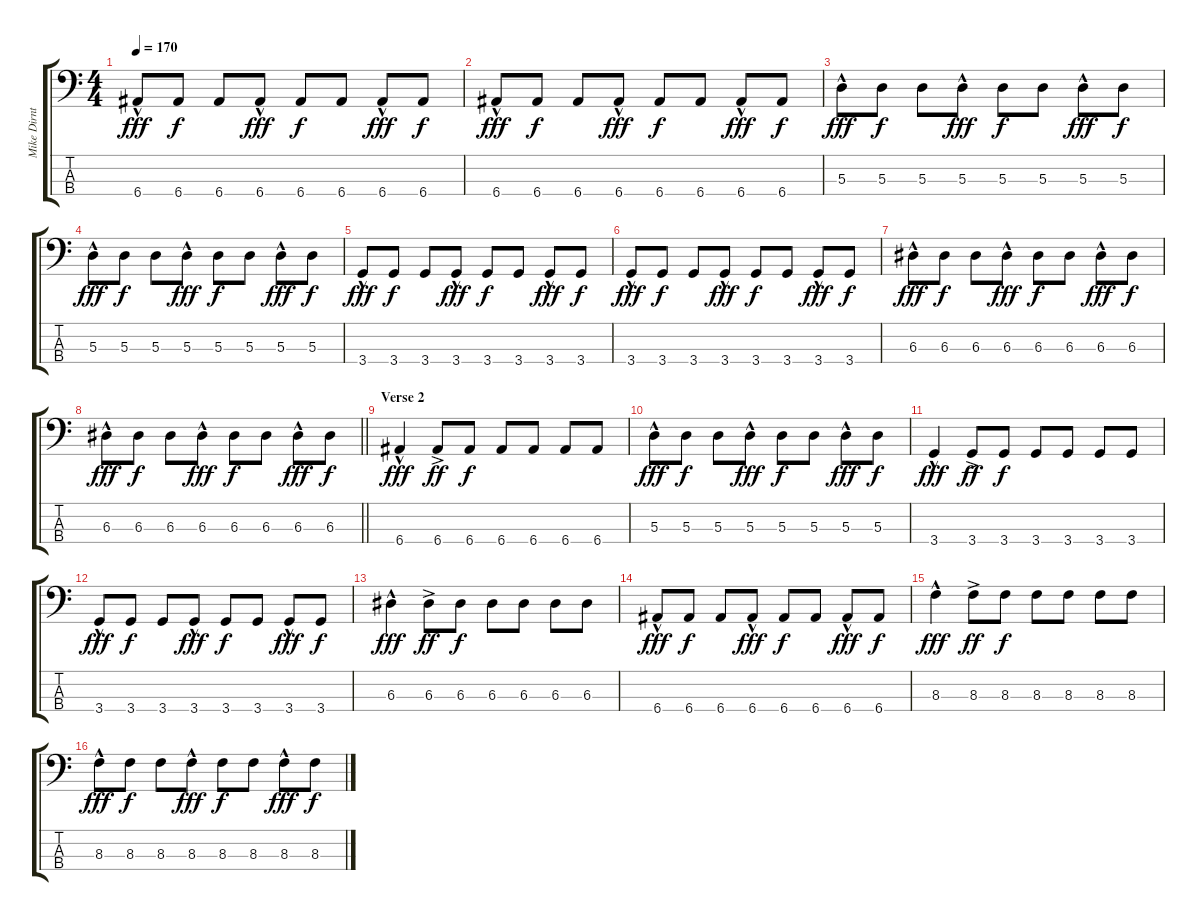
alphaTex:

\track ("Mike Dirnt" "Mike Dirnt") {instrument electricbasspick}
\staff {score tabs}
\tuning (G2 D2 A1 E1) {hide}
\ts (4 4)
\tempo 170
\clef f4
\ks c
6.4{hac}.8{dy fff} 6.4.8{dy f} 6.4.8 6.4{hac}.8{dy fff} 6.4.8{dy f} 6.4.8 6.4{hac}.8{dy fff} 6.4.8{dy f} |
6.4{hac}.8{dy fff} 6.4.8{dy f} 6.4.8 6.4{hac}.8{dy fff} 6.4.8{dy f} 6.4.8 6.4{hac}.8{dy fff} 6.4.8{dy f} |
5.3{hac}.8{dy fff} 5.3.8{dy f} 5.3.8 5.3{hac}.8{dy fff} 5.3.8{dy f} 5.3.8 5.3{hac}.8{dy fff} 5.3.8{dy f} |
5.3{hac}.8{dy fff} 5.3.8{dy f} 5.3.8 5.3{hac}.8{dy fff} 5.3.8{dy f} 5.3.8 5.3{hac}.8{dy fff} 5.3.8{dy f} |
3.4{hac}.8{dy fff} 3.4.8{dy f} 3.4.8 3.4{hac}.8{dy fff} 3.4.8{dy f} 3.4.8 3.4{hac}.8{dy fff} 3.4.8{dy f} |
3.4{hac}.8{dy fff} 3.4.8{dy f} 3.4.8 3.4{hac}.8{dy fff} 3.4.8{dy f} 3.4.8 3.4{hac}.8{dy fff} 3.4.8{dy f} |
6.3{hac}.8{dy fff} 6.3.8{dy f} 6.3.8 6.3{hac}.8{dy fff} 6.3.8{dy f} 6.3.8 6.3{hac}.8{dy fff} 6.3.8{dy f} |
\barLineRight lightlight
6.3{hac}.8{dy fff} 6.3.8{dy f} 6.3.8 6.3{hac}.8{dy fff} 6.3.8{dy f} 6.3.8 6.3{hac}.8{dy fff} 6.3.8{dy f} |
\section ("" "Verse 2")
6.4{hac}.4{dy fff volume 13} 6.4{ac}.8{dy ff} 6.4.8{dy f} 6.4.8 6.4.8 6.4.8 6.4.8 |
5.3{hac}.8{dy fff} 5.3.8{dy f} 5.3.8 5.3{hac}.8{dy fff} 5.3.8{dy f} 5.3.8 5.3{hac}.8{dy fff} 5.3.8{dy f} |
3.4{hac}.4{dy fff} 3.4{ac}.8{dy ff} 3.4.8{dy f} 3.4.8 3.4.8 3.4.8 3.4.8 |
3.4{hac}.8{dy fff} 3.4.8{dy f} 3.4.8 3.4{hac}.8{dy fff} 3.4.8{dy f} 3.4.8 3.4{hac}.8{dy fff} 3.4.8{dy f} |
6.3{hac}.4{dy fff} 6.3{ac}.8{dy ff} 6.3.8{dy f} 6.3.8 6.3.8 6.3.8 6.3.8 |
6.4{hac}.8{dy fff} 6.4.8{dy f} 6.4.8 6.4{hac}.8{dy fff} 6.4.8{dy f} 6.4.8 6.4{hac}.8{dy fff} 6.4.8{dy f} |
8.3{hac}.4{dy fff} 8.3{ac}.8{dy ff} 8.3.8{dy f} 8.3.8 8.3.8 8.3.8 8.3.8 |
8.3{hac}.8{dy fff} 8.3.8{dy f} 8.3.8 8.3{hac}.8{dy fff} 8.3.8{dy f} 8.3.8 8.3{hac}.8{dy fff} 8.3.8{dy f}
